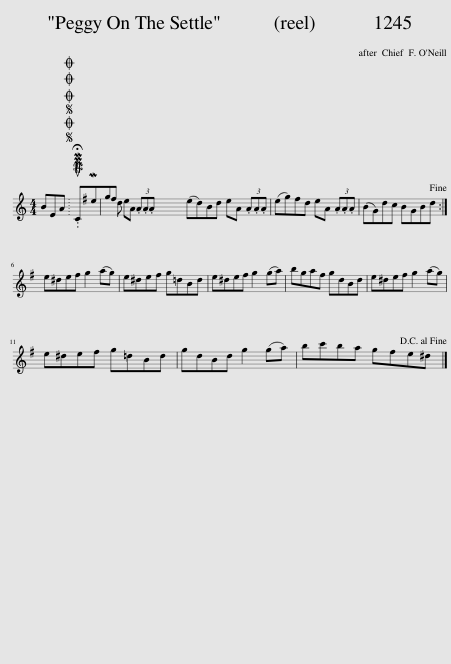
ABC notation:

X:1
L:1/8
M:4/4
I:linebreak $
K:C
V:1 treble
V:1
 BEA |SOSOOO .!fermata!PMTuCMeg^f d eA (3.A.A.A | (ed)Bd eA (3.A.A.A | (eg)^fd eA (3.A.A.A | (BG)dc BGBd!fine! :|$ %5
 e^de^f g2 (ag) | e^de^f g=dBd | e^de^f g2 (ga) | bga^f gdBd | e^de^f g2 (ag) |$ %10
 e^de^f g=dBd | gdBd g2 (ga) | bc'ba g^fe^d!D.C.! |] %13
